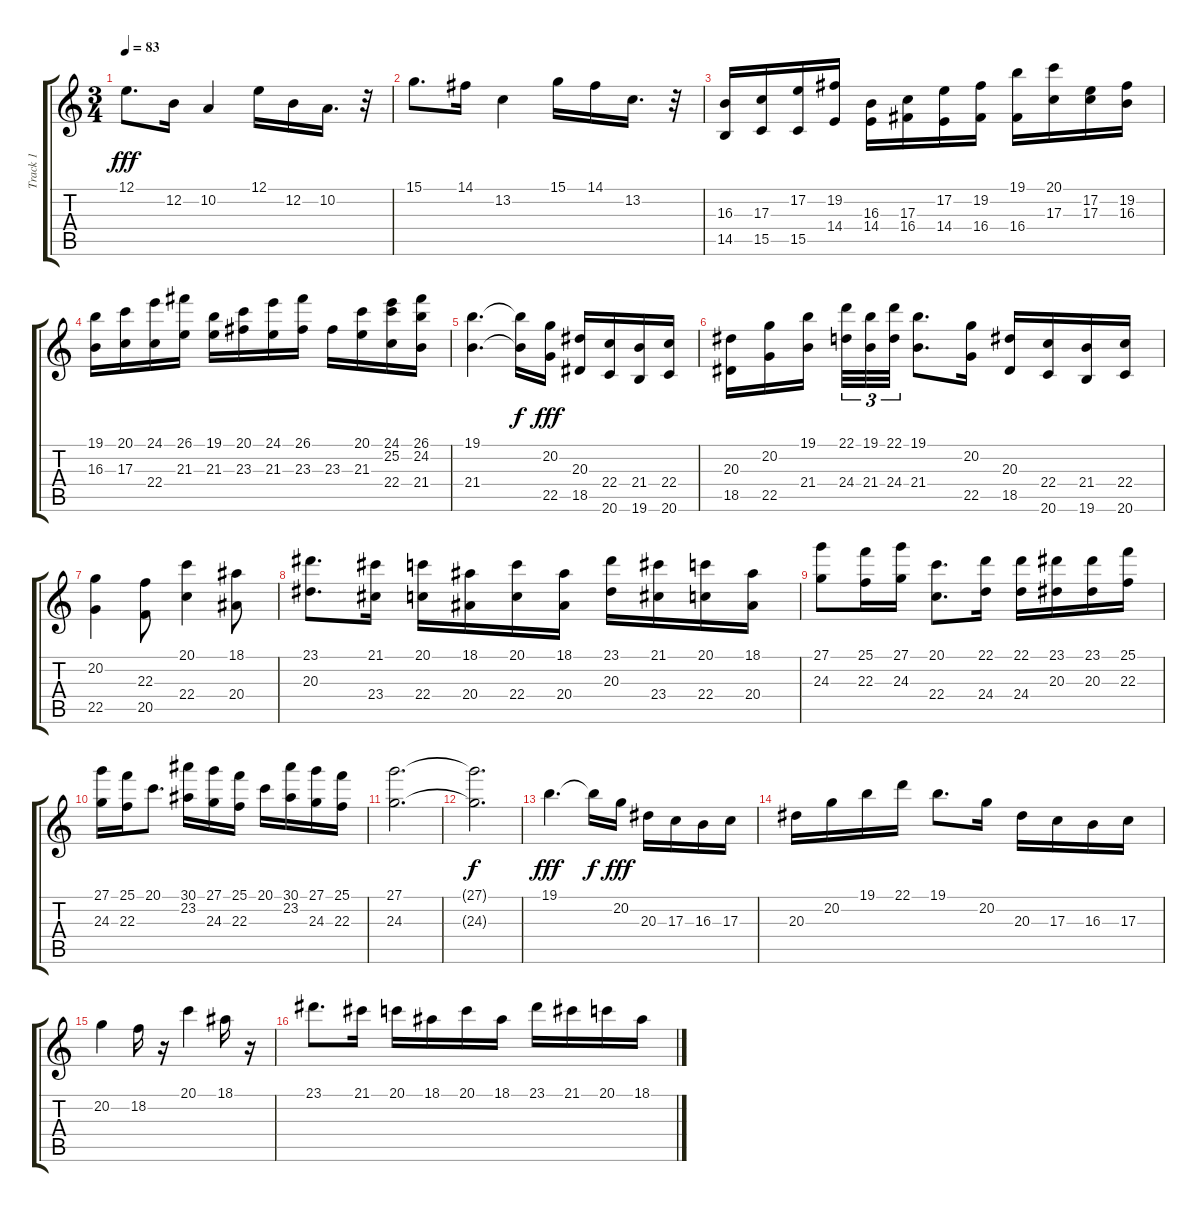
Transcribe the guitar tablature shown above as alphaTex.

\track ("Track 1" "Track 1") {instrument acousticgrandpiano}
\staff {score tabs}
\tuning (E4 B3 G3 D3 A2 E2) {hide}
\ts (3 4)
\tempo 83
\clef g2
\ks c
12.1.8{d dy fff} 12.2.16 10.2.4 12.1.16 12.2.16 10.2.16{d} r.32 |
15.1.8{d} 14.1.16 13.2.4 15.1.16 14.1.16 13.2.16{d} r.32 |
(16.3 14.5).16{instrument stringensemble1} (17.3 15.5).16 (17.2 15.5).16 (19.2 14.4).16 (16.3 14.4).16 (17.3 16.4).16 (17.2 14.4).16 (19.2 16.4).16 (19.1 16.4).16 (20.1 17.3).16 (17.2 17.3).16 (19.2 16.3).16 |
(19.1 16.3).16 (20.1 17.3).16 (24.1 22.4).16 (26.1 21.3).16 (19.1 21.3).16 (20.1 23.3).16 (24.1 21.3).16 (26.1 23.3).16 23.3.16 (20.1 21.3).16 (24.1 25.2 22.4).16 (26.1 24.2 21.4).16 |
(19.1 21.4).4{d instrument acousticgrandpiano} (19.1{t} 21.4{t}).16{dy f} (20.2 22.5).16{dy fff} (20.3 18.5).16 (22.4 20.6).16 (21.4 19.6).16 (22.4 20.6).16 |
(20.3 18.5).16 (20.2 22.5).16 (19.1 21.4).16{beam splitsecondary} (22.1 24.4).32{tu (3 2)} (19.1 21.4).32{tu (3 2)} (22.1 24.4).32{tu (3 2)} (19.1 21.4).8{d} (20.2 22.5).16 (20.3 18.5).16 (22.4 20.6).16 (21.4 19.6).16 (22.4 20.6).16 |
(20.2 22.5).4 (22.3 20.5).8 (20.1 22.4).4 (18.1 20.4).8 |
(23.1 20.3).8{d} (21.1 23.4).16 (20.1 22.4).16 (18.1 20.4).16 (20.1 22.4).16 (18.1 20.4).16 (23.1 20.3).16 (21.1 23.4).16 (20.1 22.4).16 (18.1 20.4).16 |
(27.1 24.3).8 (25.1 22.3).16 (27.1 24.3).16 (20.1 22.4).8{d} (22.1 24.4).16 (22.1 24.4).16 (23.1 20.3).16 (23.1 20.3).16 (25.1 22.3).16 |
(27.1 24.3).16 (25.1 22.3).16 20.1.8{d} (30.1 23.2).16 (27.1 24.3).16 (25.1 22.3).16 20.1.16 (30.1 23.2).16 (27.1 24.3).16 (25.1 22.3).16 |
(27.1 24.3).2{d} |
(27.1{t} 24.3{t}).2{d dy f} |
19.1.4{d dy fff instrument piccolo} 19.1{t}.16{dy f} 20.2.16{dy fff} 20.3.16 17.3.16 16.3.16 17.3.16 |
20.3.16 20.2.16 19.1.16 22.1.16 19.1.8{d} 20.2.16 20.3.16 17.3.16 16.3.16 17.3.16 |
20.2.4 18.2.16 r.16 20.1.4 18.1.16 r.16 |
23.1.8{d} 21.1.16 20.1.16 18.1.16 20.1.16 18.1.16 23.1.16 21.1.16 20.1.16 18.1.16
